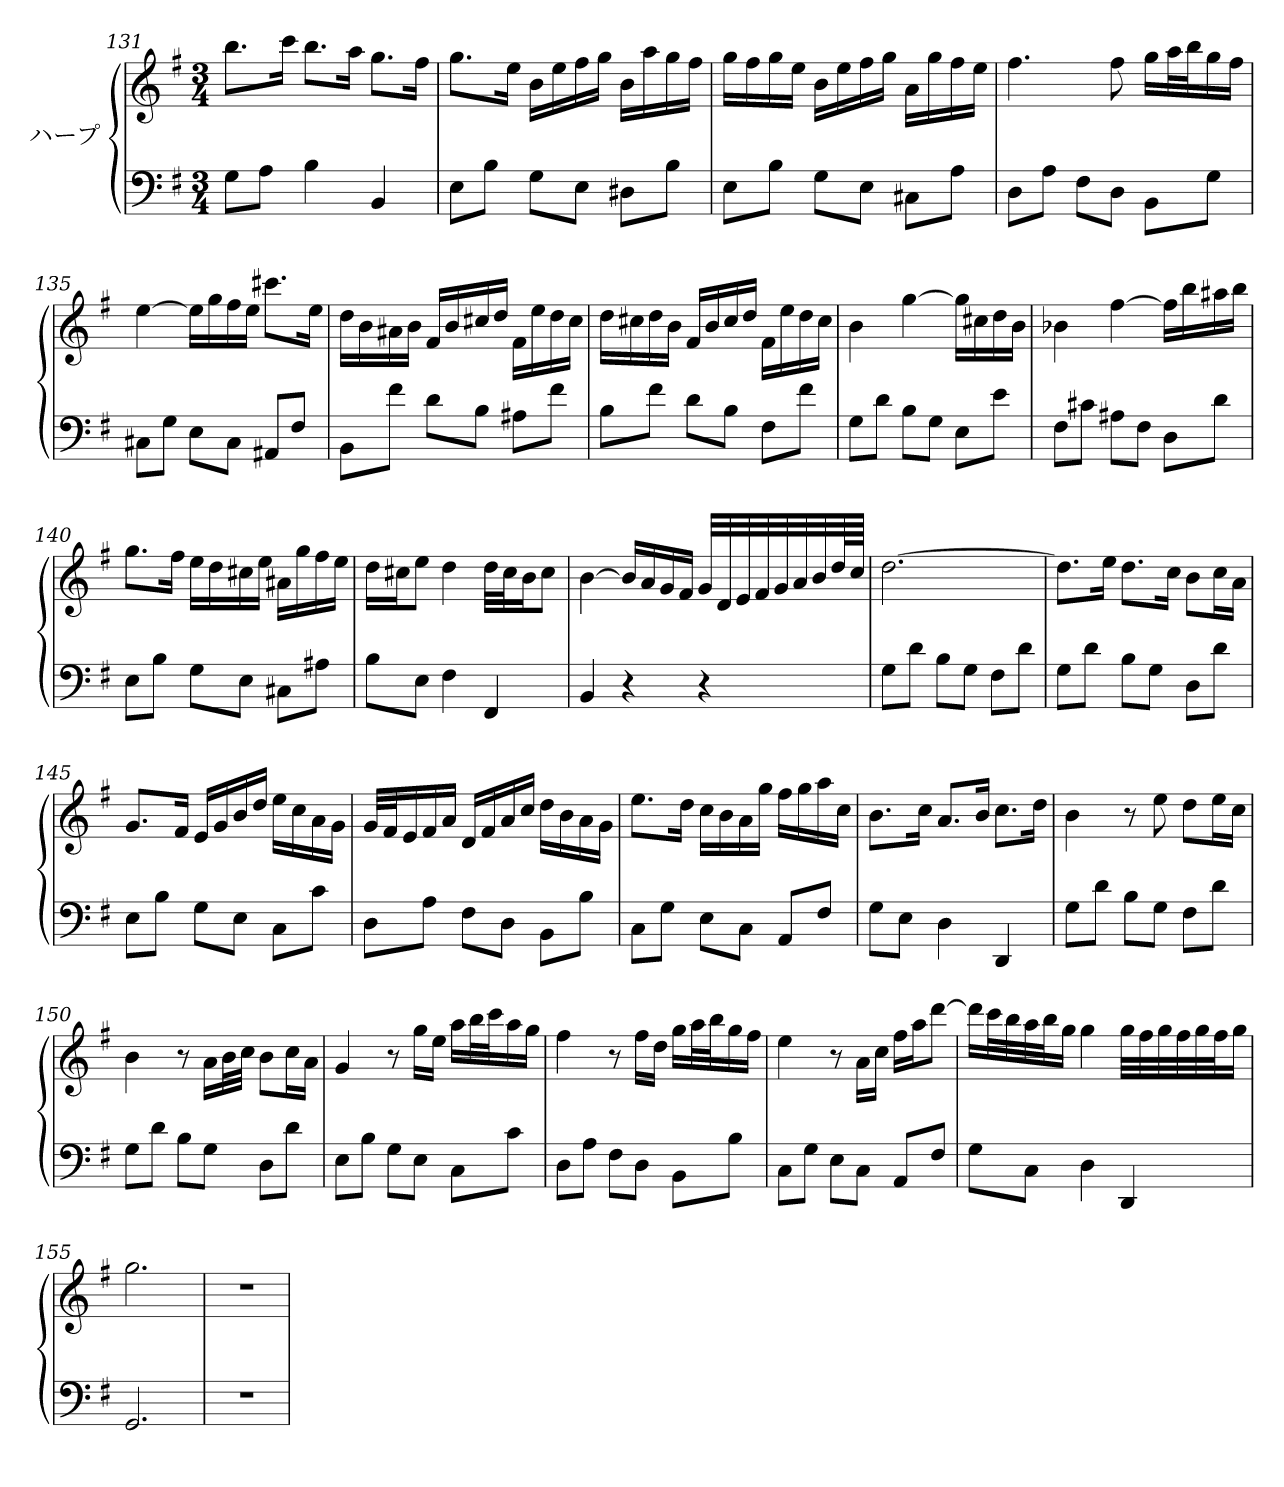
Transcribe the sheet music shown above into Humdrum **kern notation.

**kern	**kern
*part1	*part1
*staff2	*staff1
*I"ハープ	*
*clefF4	*clefG2
*k[f#]	*k[f#]
*M3/4	*M3/4
=131	=131
8G\L	8.bb\L
8A\J	.
.	16ccc\Jk
4B\	8.bb\L
.	16aa\Jk
4BB/	8.gg\L
.	16ff#\Jk
=132	=132
8E\L	8.gg\L
8B\J	.
.	16ee\Jk
8G\L	16b\LL
.	16ee\
8E\J	16ff#\
.	16gg\JJ
8D#X\L	16b\LL
.	16aa\
8B\J	16gg\
.	16ff#\JJ
!!LO:LB:g=z
=133	=133
8E\L	16gg\LL
.	16ff#\
8B\J	16gg\
.	16ee\JJ
8G\L	16b\LL
.	16ee\
8E\J	16ff#\
.	16gg\JJ
8C#X\L	16a\LL
.	16gg\
8A\J	16ff#\
.	16ee\JJ
=134	=134
8D\L	4.ff#\
8A\J	.
8F#\L	.
8D\J	8ff#\
8BB\L	16gg\LL
.	32aa\L
.	32bb\J
8G\J	16gg\
.	16ff#\JJ
=135	=135
8C#X\L	[4ee\
8G\J	.
8E\L	16ee\LL]
.	16gg\
8C#\J	16ff#\
.	16ee\JJ
8AA#X/L	8.ccc#X\L
8F#/J	.
.	16ee\Jk
=136	=136
8BB\L	16dd\LL
.	16b\
8f#\J	16a#X\
.	16b\JJ
8d\L	16f#/LL
.	16b/
8B\J	16cc#X/
.	16dd/JJ
8A#X\L	16f#\LL
.	16ee\
8f#\J	16dd\
.	16cc#\JJ
!!LO:LB:g=z
=137	=137
8B\L	16dd\LL
.	16cc#X\
8f#\J	16dd\
.	16b\JJ
8d\L	16f#/LL
.	16b/
8B\J	16cc#/
.	16dd/JJ
8F#\L	16f#\LL
.	16ee\
8f#\J	16dd\
.	16cc#\JJ
=138	=138
8G\L	4b\
8d\J	.
8B\L	[4gg\
8G\J	.
8E\L	16gg\LL]
.	16cc#X\
8e\J	16dd\
.	16b\JJ
=139	=139
8F#\L	4b-X\
8c#X\J	.
8A#X\L	[4ff#\
8F#\J	.
8D\L	16ff#\LL]
.	16bb\
8d\J	16aa#X\
.	16bb\JJ
=140	=140
8E\L	8.gg\L
8B\J	.
.	16ff#\Jk
8G\L	16ee\LL
.	16dd\
8E\J	16cc#X\
.	16ee\JJ
8C#X\L	16a#X\LL
.	16gg\
8A#X\J	16ff#\
.	16ee\JJ
!!LO:LB:g=z
=141	=141
8B\L	16dd\LL
.	16cc#X\J
8E\J	8ee\J
4F#\	4dd\
4FF#/	32dd\LLL
.	32cc#\J
.	16b\J
.	8cc#\J
=142	=142
4BB/	[4b\
4r	16b/LL]
.	16a/
.	16g/
.	16f#/JJ
4r	32g/LLL
.	32d/
.	32e/
.	32f#/
.	32g/
.	32a/
.	32b/
.	64dd/L
.	64cc/JJJJ
=143	=143
8G\L	[2.dd\
8d\J	.
8B\L	.
8G\J	.
8F#\L	.
8d\J	.
=144	=144
8G\L	8.dd\L]
8d\J	.
.	16ee\Jk
8B\L	8.dd\L
8G\J	.
.	16cc\Jk
8D\L	8b\L
8d\J	16cc\L
.	16a\JJ
!!LO:LB:g=z
=145	=145
8E\L	8.g/L
8B\J	.
.	16f#/Jk
8G\L	16e/LL
.	16g/
8E\J	16b/
.	16dd/JJ
8C\L	16ee\LL
.	16cc\
8c\J	16a\
.	16g\JJ
=146	=146
8D\L	32g/LLL
.	32f#/J
.	16e/
8A\J	16f#/
.	16a/JJ
8F#\L	16d/LL
.	16f#/
8D\J	16a/
.	16cc/JJ
8BB\L	16dd\LL
.	16b\
8B\J	16a\
.	16g\JJ
=147	=147
8C\L	8.ee\L
8G\J	.
.	16dd\Jk
8E\L	16cc\LL
.	16b\
8C\J	16a\
.	16gg\JJ
8AA/L	16ff#\LL
.	16gg\
8F#/J	16aa\
.	16cc\JJ
=148	=148
8G\L	8.b\L
8E\J	.
.	16cc\Jk
4D\	8.a/L
.	16b/Jk
4DD/	8.cc\L
.	16dd\Jk
!!LO:PB:g=z
=149	=149
8G\L	4b\
8d\J	.
8B\L	8r
8G\J	8ee\
8F#\L	8dd\L
8d\J	16ee\L
.	16cc\JJ
=150	=150
8G\L	4b\
8d\J	.
8B\L	8r
8G\J	16a\LL
.	32b\L
.	32cc\JJJ
8D\L	8b\L
8d\J	16cc\L
.	16a\JJ
=151	=151
8E\L	4g/
8B\J	.
8G\L	8r
8E\J	16gg\LL
.	16ee\JJ
8C\L	16aa\LL
.	32bb\L
.	32ccc\J
8c\J	16aa\
.	16gg\JJ
=152	=152
8D\L	4ff#\
8A\J	.
8F#\L	8r
8D\J	16ff#\LL
.	16dd\JJ
8BB\L	16gg\LL
.	32aa\L
.	32bb\J
8B\J	16gg\
.	16ff#\JJ
=153	=153
8C\L	4ee\
8G\J	.
8E\L	8r
8C\J	16a\LL
.	16cc\JJ
8AA/L	16ff#\LL
.	16aa\J
8F#/J	[8ddd\J
!!LO:LB:g=z
=154	=154
8G\L	16ddd\LL]
.	32ccc\L
.	32bb\
8C\J	32aa\
.	32bb\J
.	16gg\JJ
4D\	4gg\
4DD/	32gg\LLL
.	32ff#\
.	32gg\
.	32ff#\
.	32gg\
.	32ff#\J
.	16gg\JJ
=155	=155
2.GG/	2.gg\
=156	=156
2.r	2.r
=	=
*-	*-
